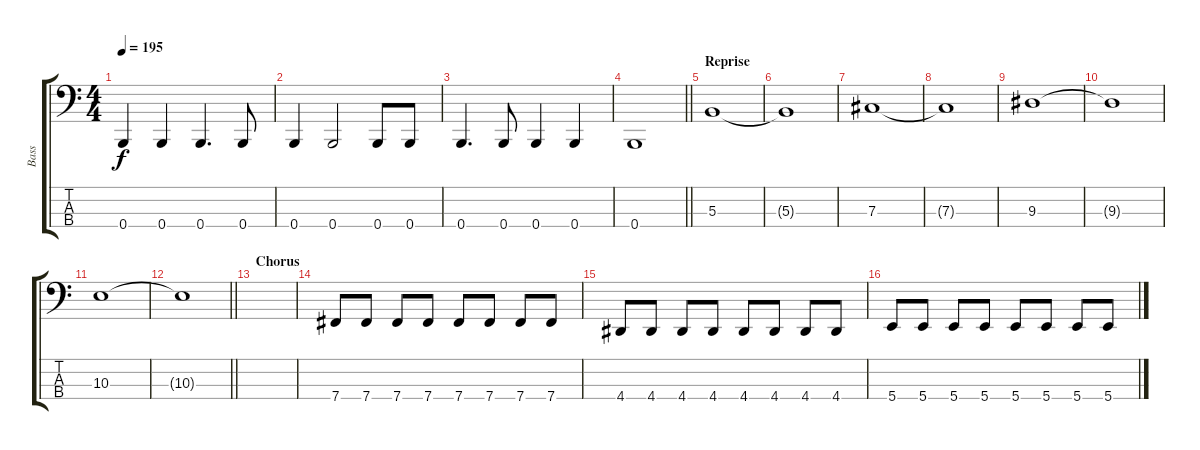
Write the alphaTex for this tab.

\track ("Bass" "Bass") {instrument electricbasspick}
\staff {score tabs}
\tuning (E2 B1 Gb1 B0) {hide}
\ts (4 4)
\tempo 195
\clef f4
\ks c
0.4{t}.4{dy f} 0.4.4 0.4.4{d} 0.4.8 |
0.4.4 0.4.2 0.4.8 0.4.8 |
0.4.4{d} 0.4.8 0.4.4 0.4.4 |
\barLineRight lightlight
0.4.1 |
\section ("" "Reprise")
5.3.1 |
5.3{t}.1 |
7.3.1 |
7.3{t}.1 |
9.3.1 |
9.3{t}.1 |
10.3.1 |
\barLineRight lightlight
10.3{t}.1 |
\section ("" "Chorus")
|
7.4.8 7.4.8 7.4.8 7.4.8 7.4.8 7.4.8 7.4.8 7.4.8 |
4.4.8 4.4.8 4.4.8 4.4.8 4.4.8 4.4.8 4.4.8 4.4.8 |
5.4.8 5.4.8 5.4.8 5.4.8 5.4.8 5.4.8 5.4.8 5.4.8
